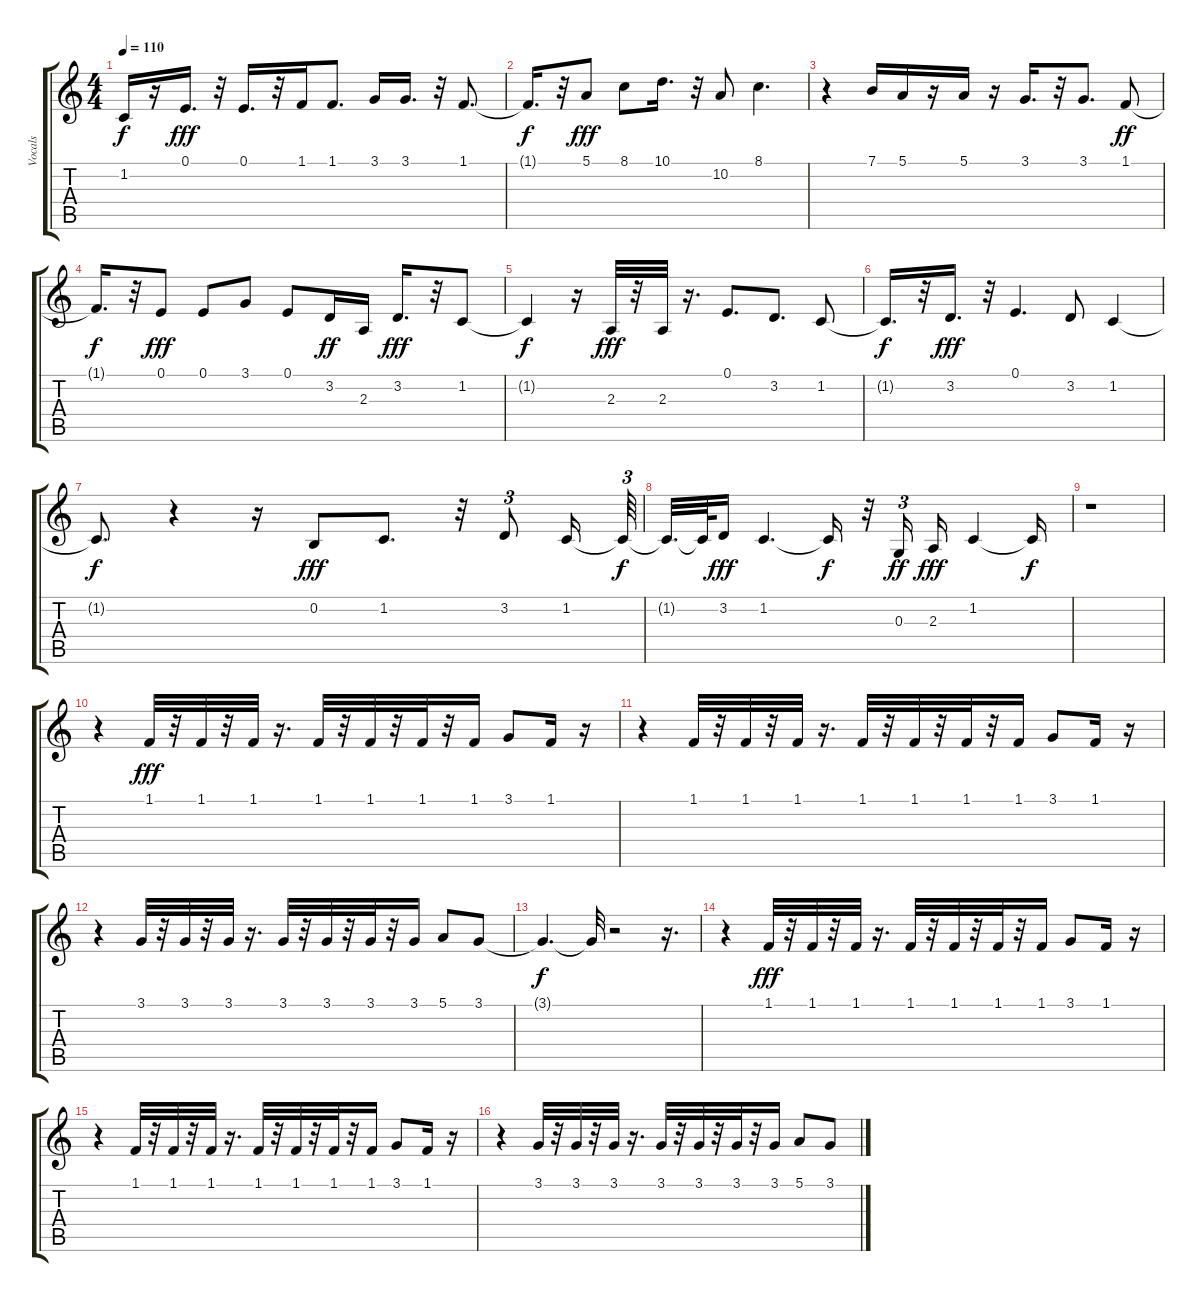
\track ("Vocals" "Vocals") {instrument fx4atmosphere}
\staff {score tabs}
\tuning (E4 B3 G3 D3 A2 E2) {hide}
\ts (4 4)
\tempo 110
\clef g2
\ks c
1.2{t}.16{dy f} r.16 0.1.16{d dy fff} r.32 0.1.16{d} r.32 1.1.16 1.1.8{d} 3.1.16 3.1.16{d} r.32 1.1.8{d} |
1.1{t}.16{d dy f} r.32 5.1.8{dy fff} 8.1.8 10.1.16{d} r.32 10.2.8 8.1.4{d} |
r.4 7.1.16 5.1.16 r.16 5.1.16 r.16 3.1.16{d} r.32 3.1.8{d} 1.1.8{dy ff} |
1.1{t}.16{d dy f} r.32 0.1.8{dy fff} 0.1.8 3.1.8 0.1.8 3.2.16{dy ff} 2.3.16 3.2.16{d dy fff} r.32 1.2.8 |
1.2{t}.4{dy f} r.16 2.3.32{dy fff} r.32 2.3.32 r.16{d} 0.1.8{d} 3.2.8{d} 1.2.8 |
1.2{t}.16{d dy f} r.32 3.2.16{d dy fff} r.32 0.1.4{d} 3.2.8 1.2.4 |
1.2{t}.8{d dy f} r.4 r.16 0.2.8{dy fff} 1.2.8{d} r.32 3.2.8{tu (3 2)} 1.2.16 1.2{t}.64{tu (3 2) dy f} |
1.2{t}.32{d} 1.2{t}.64 3.2.16{dy fff} 1.2.4{d} 1.2{t}.16{dy f} r.32 0.3.16{tu (3 2) dy ff} 2.3.16{dy fff} 1.2.4 1.2{t}.16{dy f} |
r.1 |
r.4 1.1.32{dy fff} r.32 1.1.32 r.32 1.1.32 r.16{d} 1.1.32 r.32 1.1.32 r.32 1.1.32 r.32 1.1.16 3.1.8 1.1.16 r.16 |
r.4 1.1.32 r.32 1.1.32 r.32 1.1.32 r.16{d} 1.1.32 r.32 1.1.32 r.32 1.1.32 r.32 1.1.16 3.1.8 1.1.16 r.16 |
r.4 3.1.32 r.32 3.1.32 r.32 3.1.32 r.16{d} 3.1.32 r.32 3.1.32 r.32 3.1.32 r.32 3.1.16 5.1.8 3.1.8 |
3.1{t}.4{d dy f} 3.1{t}.32 r.2 r.16{d} |
r.4 1.1.32{dy fff} r.32 1.1.32 r.32 1.1.32 r.16{d} 1.1.32 r.32 1.1.32 r.32 1.1.32 r.32 1.1.16 3.1.8 1.1.16 r.16 |
r.4 1.1.32 r.32 1.1.32 r.32 1.1.32 r.16{d} 1.1.32 r.32 1.1.32 r.32 1.1.32 r.32 1.1.16 3.1.8 1.1.16 r.16 |
r.4 3.1.32 r.32 3.1.32 r.32 3.1.32 r.16{d} 3.1.32 r.32 3.1.32 r.32 3.1.32 r.32 3.1.16 5.1.8 3.1.8
